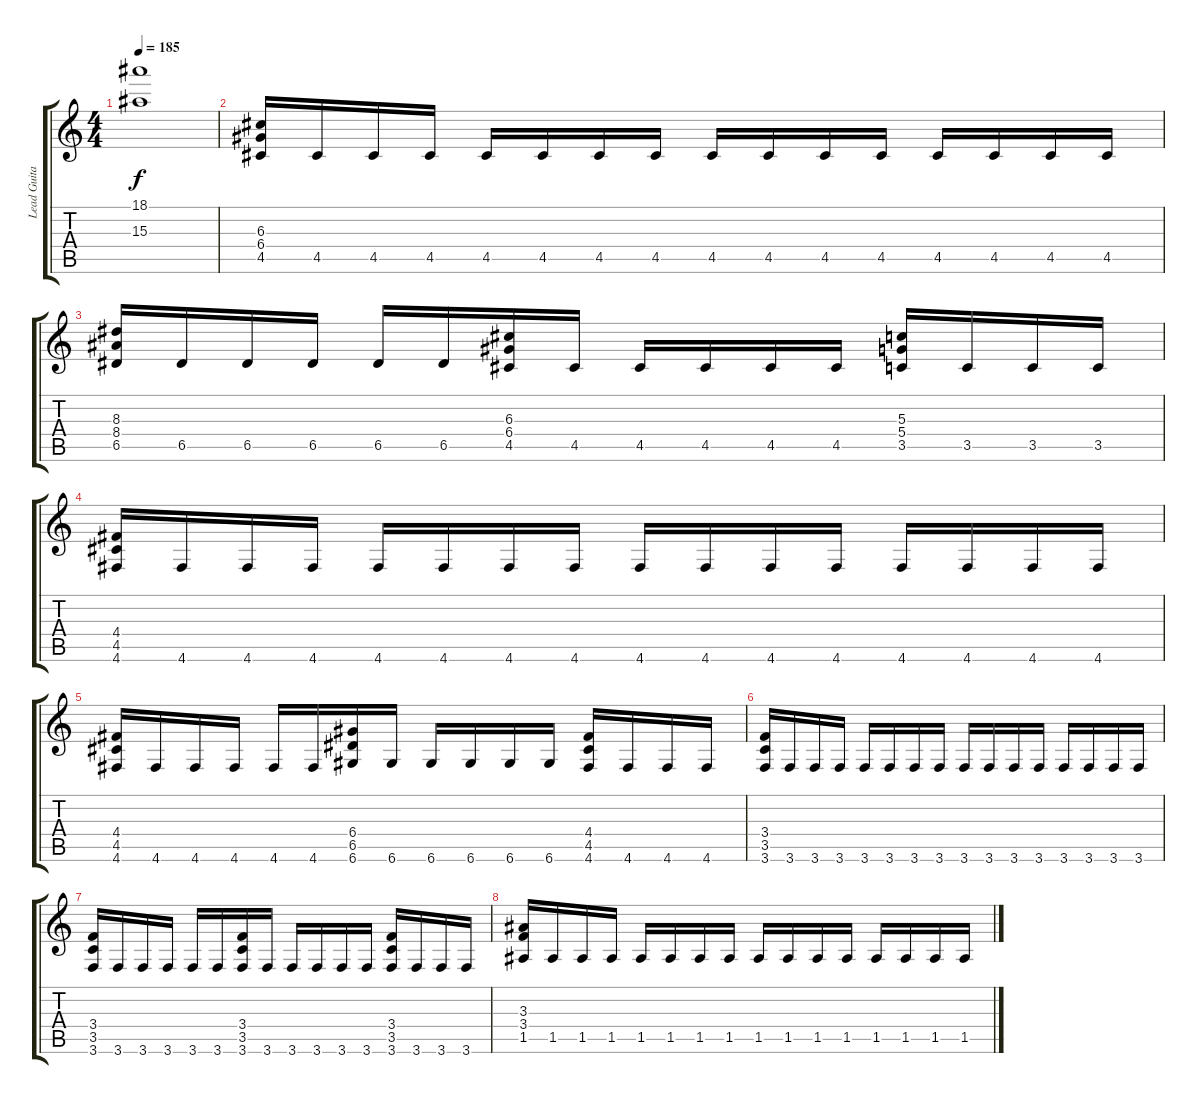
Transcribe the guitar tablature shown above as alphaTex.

\track ("Lead Guitar" "Lead Guita") {instrument distortionguitar}
\staff {score tabs}
\tuning (E4 B3 G3 D3 A2 D2) {hide}
\ts (4 4)
\tempo 185
\clef g2
\ks c
(18.1{t} 15.3{t}).1{dy f} |
(6.3 6.4 4.5).16 4.5.16 4.5.16 4.5.16 4.5.16 4.5.16 4.5.16 4.5.16 4.5.16 4.5.16 4.5.16 4.5.16 4.5.16 4.5.16 4.5.16 4.5.16 |
(8.3 8.4 6.5).16 6.5.16 6.5.16 6.5.16 6.5.16 6.5.16 (6.3 6.4 4.5).16 4.5.16 4.5.16 4.5.16 4.5.16 4.5.16 (5.3 5.4 3.5).16 3.5.16 3.5.16 3.5.16 |
(4.4 4.5 4.6).16 4.6.16 4.6.16 4.6.16 4.6.16 4.6.16 4.6.16 4.6.16 4.6.16 4.6.16 4.6.16 4.6.16 4.6.16 4.6.16 4.6.16 4.6.16 |
(4.4 4.5 4.6).16 4.6.16 4.6.16 4.6.16 4.6.16 4.6.16 (6.4 6.5 6.6).16 6.6.16 6.6.16 6.6.16 6.6.16 6.6.16 (4.4 4.5 4.6).16 4.6.16 4.6.16 4.6.16 |
(3.4 3.5 3.6).16 3.6.16 3.6.16 3.6.16 3.6.16 3.6.16 3.6.16 3.6.16 3.6.16 3.6.16 3.6.16 3.6.16 3.6.16 3.6.16 3.6.16 3.6.16 |
(3.4 3.5 3.6).16 3.6.16 3.6.16 3.6.16 3.6.16 3.6.16 (3.4 3.5 3.6).16 3.6.16 3.6.16 3.6.16 3.6.16 3.6.16 (3.4 3.5 3.6).16 3.6.16 3.6.16 3.6.16 |
(3.3 3.4 1.5).16 1.5.16 1.5.16 1.5.16 1.5.16 1.5.16 1.5.16 1.5.16 1.5.16 1.5.16 1.5.16 1.5.16 1.5.16 1.5.16 1.5.16 1.5.16
